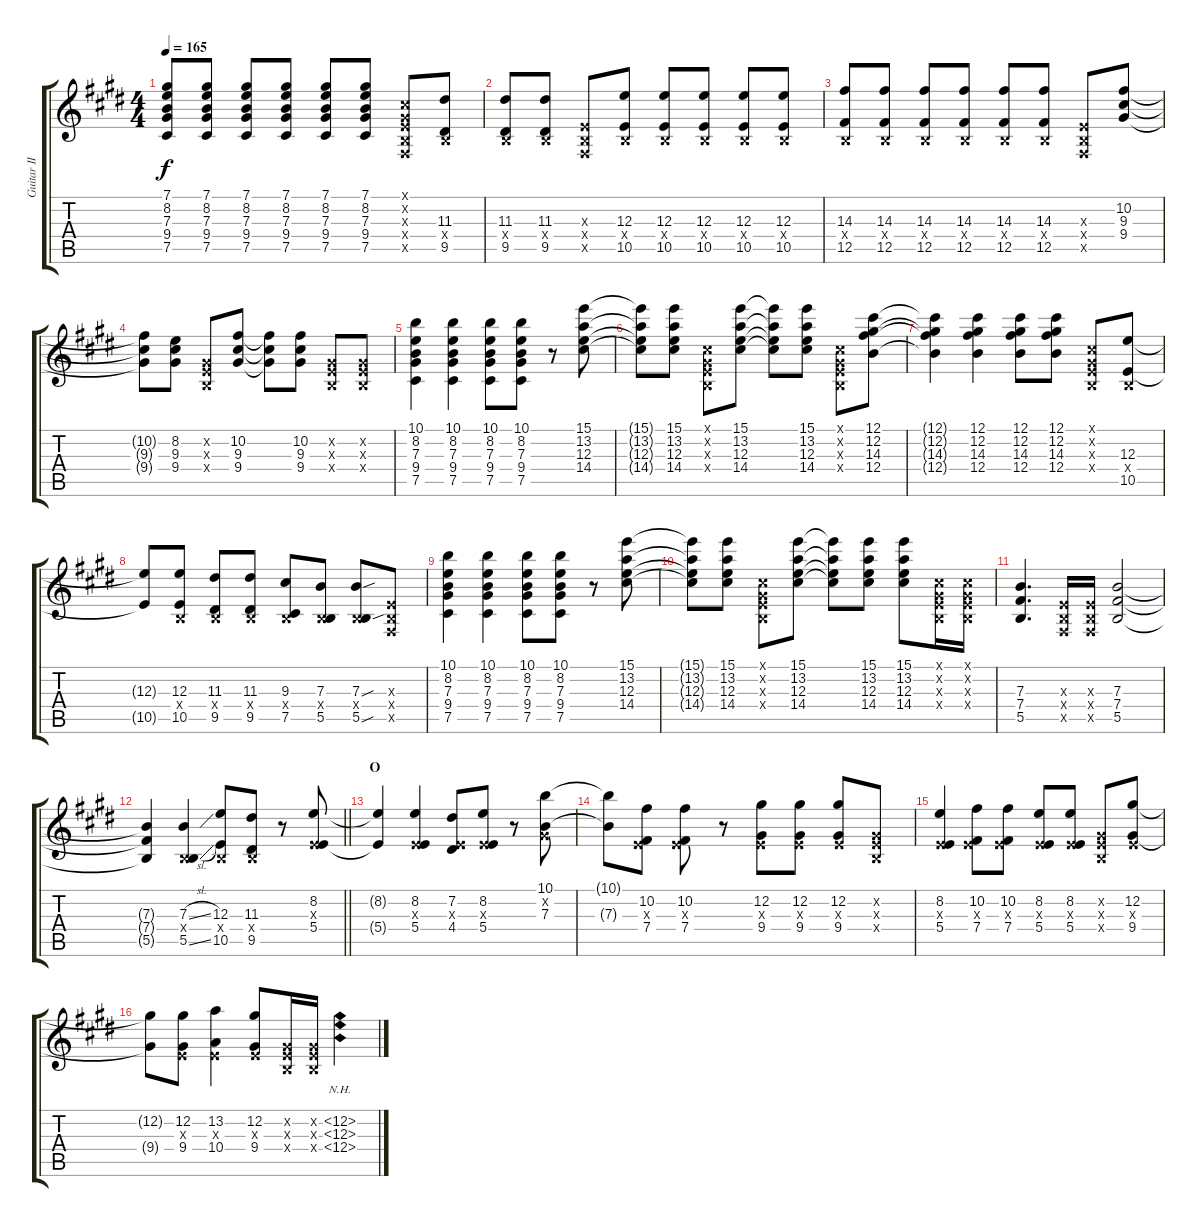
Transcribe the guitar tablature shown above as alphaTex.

\track ("Guitar II" "Guitar II") {instrument overdrivenguitar}
\staff {score tabs}
\tuning (Db4 Ab3 E3 B2 Gb2 B1) {hide}
\ts (4 4)
\tempo 165
\clef g2
\ks e
(7.1 8.2 7.3 9.4 7.5).8{dy f} (7.1 8.2 7.3 9.4 7.5).8 (7.1 8.2 7.3 9.4 7.5).8 (7.1 8.2 7.3 9.4 7.5).8 (7.1 8.2 7.3 9.4 7.5).8 (7.1 8.2 7.3 9.4 7.5).8 (0.1{x} 0.2{x} 0.3{x} 0.4{x} 0.5{x}).8 (11.3 0.4{x} 9.5).8 |
(11.3 0.4{x} 9.5).8 (11.3 0.4{x} 9.5).8 (0.3{x} 0.4{x} 0.5{x}).8 (12.3 0.4{x} 10.5).8 (12.3 0.4{x} 10.5).8 (12.3 0.4{x} 10.5).8 (12.3 0.4{x} 10.5).8 (12.3 0.4{x} 10.5).8 |
(14.3 0.4{x} 12.5).8 (14.3 0.4{x} 12.5).8 (14.3 0.4{x} 12.5).8 (14.3 0.4{x} 12.5).8 (14.3 0.4{x} 12.5).8 (14.3 0.4{x} 12.5).8 (0.3{x} 0.4{x} 0.5{x}).8 (10.2 9.3 9.4).8 |
(10.2{t} 9.3{t} 9.4{t}).8 (8.2 9.3 9.4).8 (0.2{x} 0.3{x} 0.4{x}).8 (10.2 9.3 9.4).8 (10.2{t} 9.3{t} 9.4{t}).8 (10.2 9.3 9.4).8 (0.2{x} 0.3{x} 0.4{x}).8 (0.2{x} 0.3{x} 0.4{x}).8 |
(10.1 8.2 7.3 9.4 7.5).4 (10.1 8.2 7.3 9.4 7.5).4 (10.1 8.2 7.3 9.4 7.5).8 (10.1 8.2 7.3 9.4 7.5).8 r.8 (15.1 13.2 12.3 14.4).8 |
(15.1{t} 13.2{t} 12.3{t} 14.4{t}).8 (15.1 13.2 12.3 14.4).8 (0.1{x} 0.2{x} 0.3{x} 0.4{x}).8 (15.1 13.2 12.3 14.4).8 (15.1{t} 13.2{t} 12.3{t} 14.4{t}).8 (15.1 13.2 12.3 14.4).8 (0.1{x} 0.2{x} 0.3{x} 0.4{x}).8 (12.1 12.2 14.3 12.4).8 |
(12.1{t} 12.2{t} 14.3{t} 12.4{t}).4 (12.1 12.2 14.3 12.4).4 (12.1 12.2 14.3 12.4).8 (12.1 12.2 14.3 12.4).8 (0.1{x} 0.2{x} 0.3{x} 0.4{x}).8 (12.3 0.4{x} 10.5).8 |
(12.3{t} 10.5{t}).8 (12.3 0.4{x} 10.5).8 (11.3 0.4{x} 9.5).8 (11.3 0.4{x} 9.5).8 (9.3 0.4{x} 7.5).8 (7.3 0.4{x} 5.5).8 (7.3{sou} 0.4{x} 5.5{sou}).8 (0.3{x} 0.4{x} 0.5{x}).8 |
(10.1 8.2 7.3 9.4 7.5).4 (10.1 8.2 7.3 9.4 7.5).4 (10.1 8.2 7.3 9.4 7.5).8 (10.1 8.2 7.3 9.4 7.5).8 r.8 (15.1 13.2 12.3 14.4).8 |
(15.1{t} 13.2{t} 12.3{t} 14.4{t}).8 (15.1 13.2 12.3 14.4).8 (0.1{x} 0.2{x} 0.3{x} 0.4{x}).8 (15.1 13.2 12.3 14.4).8 (15.1{t} 13.2{t} 12.3{t} 14.4{t}).8 (15.1 13.2 12.3 14.4).8 (15.1 13.2 12.3 14.4).8 (0.1{x} 0.2{x} 0.3{x} 0.4{x}).16 (0.1{x} 0.2{x} 0.3{x} 0.4{x}).16 |
(7.3 7.4 5.5).4{d} (0.3{x} 0.4{x} 0.5{x}).16 (0.3{x} 0.4{x} 0.5{x}).16 (7.3 7.4 5.5).2 |
\barLineRight lightlight
(7.3{t} 7.4{t} 5.5{t}).4 (7.3{sl} 0.4{x} 5.5{sl}).4 (12.3 0.4{x} 10.5).8 (11.3 0.4{x} 9.5).8 r.8 (8.2 0.3{x} 5.4).8 |
\section ("" "O")
(8.2{t} 5.4{t}).4 (8.2 0.3{x} 5.4).4 (7.2 0.3{x} 4.4).8 (8.2 0.3{x} 5.4).8 r.8 (10.1 0.2{x} 7.3).8 |
(10.1{t} 7.3{t}).8 (10.2 0.3{x} 7.4).8 (10.2 0.3{x} 7.4).8 r.8 (12.2 0.3{x} 9.4).8 (12.2 0.3{x} 9.4).8 (12.2 0.3{x} 9.4).8 (0.2{x} 0.3{x} 0.4{x}).8 |
(8.2 0.3{x} 5.4).4 (10.2 0.3{x} 7.4).8 (10.2 0.3{x} 7.4).8 (8.2 0.3{x} 5.4).8 (8.2 0.3{x} 5.4).8 (0.2{x} 0.3{x} 0.4{x}).8 (12.2 0.3{x} 9.4).8 |
(12.2{t} 9.4{t}).8 (12.2 0.3{x} 9.4).8 (13.2 0.3{x} 10.4).4 (12.2 0.3{x} 9.4).8 (0.2{x} 0.3{x} 0.4{x}).16 (0.2{x} 0.3{x} 0.4{x}).16 (12.2{nh} 12.3{nh} 12.4{nh}).4
